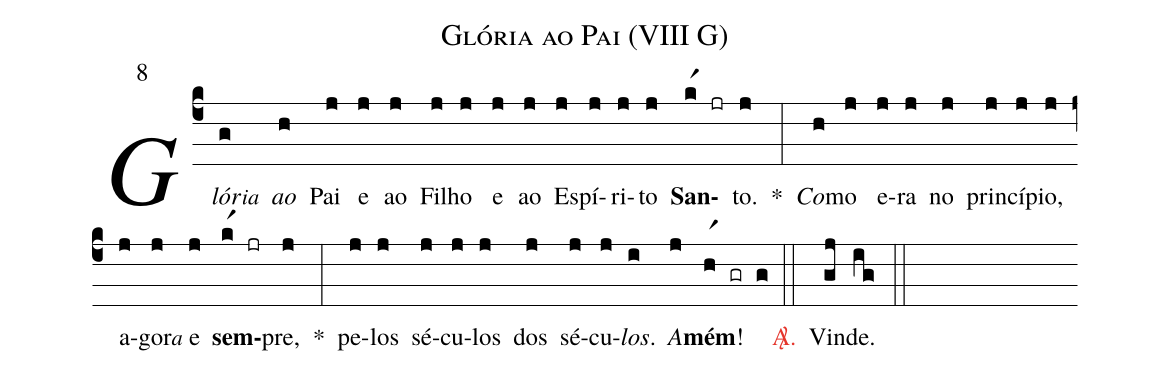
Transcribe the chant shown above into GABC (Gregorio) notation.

name: Glória ao Pai (VIII G);
mode: 8;
%%
(c4)

<i>Glór</i><e>ia</e>(g) <i>ao</i>(h) Pai(j) e(j) ao(j) Fi(j)lho(j) e(j) ao(j) Es(j)pí(j)ri(j)to(j) <b>San</b>(kr1 jr)to.(j) *(:) <i>Co</i>(h)mo(j) e(j)ra(j) no(j) prin(j)cí(j)pio,(j) a(j)go(j)r<e>a</e> e(j) <b>sem</b>(kr1 jr)pre,(j) *(:) pe(j)los(j) sé(j)cu(j)los(j) dos(j)

sé(j)cu(j)<i>los</i>.(i) <i>A</i>(j)<b>mém</b>!(hr1 gr g)

(::)

<c><sp>A/</sp>.</c>() Vin(gj)de.(ig)

(::)
